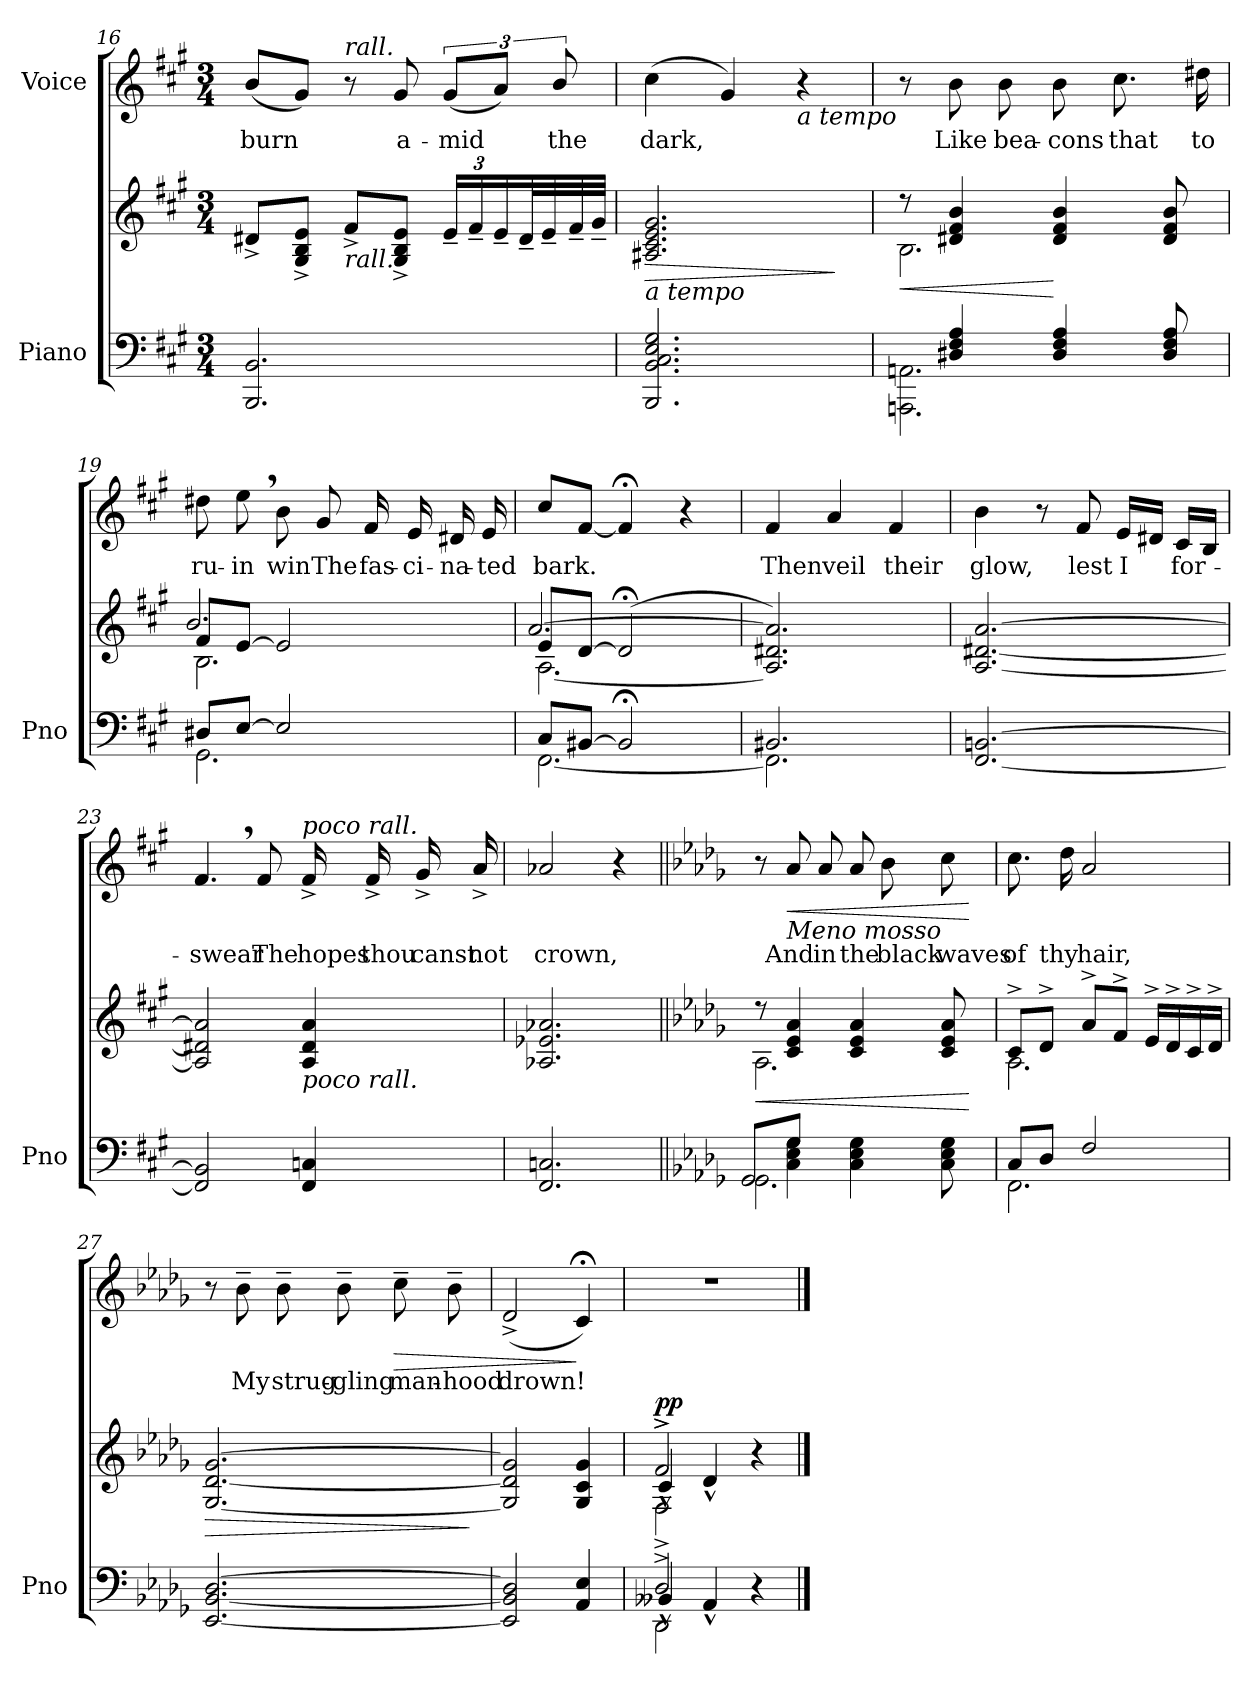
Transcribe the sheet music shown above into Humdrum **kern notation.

**kern	**kern	**dynam	**kern	**text	**dynam
*part2	*part2	*part2	*part1	*part1	*part1
*staff3	*staff2	*staff2/3	*staff1	*staff1	*staff1
*I"Piano	*	*	*I"Voice	*	*
*I'Pno	*	*	*	*	*
!!LO:LB:g=z
*clefF4	*clefG2	*	*clefG2	*	*
*k[f#c#g#]	*k[f#c#g#]	*	*k[f#c#g#]	*	*
*M3/4	*M3/4	*	*M3/4	*	*
=16	=16	=16	=16	=16	=16
!	!	!	!	!LO:LY:b	!
2.BBB/ 2.BB/	8d#X^>/L	.	(8b/L	burn	.
.	8G#/^> 8B/^> 8e/^>J	.	8g#/J)	.	.
!	!	!	!LO:TX:a:i:t=rall.	!	!
!	!LO:TX:b:i:t=rall.	!	!	!	!
.	8f#^>/L	.	8r	.	.
!	!	!	!	!LO:LY:b	!
.	8G#/^> 8B/^> 8e/^>J	.	8g#/	a-	.
*	*Xbrackettup	*	*	*	*
!	!	!	!	!LO:LY:b	!
.	24e~/LL	.	(12g#/L	-mid	.
.	24f#~/	.	.	.	.
.	24e~/	.	12a/J)	.	.
.	32d#~/L	.	.	.	.
.	32e~/	.	.	.	.
!	!	!	!	!LO:LY:b	!
.	.	.	12b/	the	.
.	32f#~/	.	.	.	.
.	32g#~/JJJ	.	.	.	.
=17	=17	=17	=17	=17	=17
!	!LO:TX:b:i:t=a tempo	!	!	!	!
!	!	!LO:HP:b	!	!LO:LY:b	!
2.BBB/ 2.BB/ 2.C#/ 2.E/ 2.G#/	2.A#X/ 2.c#/ 2.e/ 2.g#/	>	(4cc#\	dark,	.
.	.	.	4g#/)	.	.
!	!	!	!LO:TX:b:i:t=a tempo	!	!
.	.	.	4r	.	.
.	.	]	.	.	.
=18	=18	=18	=18	=18	=18
*^	*	*	*	*	*
!	!	!	!LO:HP:b	!	!	!
*	*	*^	*	*	*	*
8ryy	2.AAAn\ 2.AAn\	8r	2.B\	<	8r	.	.
!	!	!	!	!	!	!LO:LY:b	!
4D#X/ 4F#/ 4A/	.	4d#X/ 4f#/ 4b/	.	.	8b\	Like	.
!	!	!	!	!	!	!LO:LY:b	!
.	.	.	.	.	8b\	bea-	.
!	!	!	!	!	!	!LO:LY:b	!
4D#/ 4F#/ 4A/	.	4d#/ 4f#/ 4b/	.	[	8b\	-cons	.
!	!	!	!	!	!	!LO:LY:b	!
.	.	.	.	.	8.cc#\	that	.
8D#/ 8F#/ 8A/	.	8d#/ 8f#/ 8b/	.	.	.	.	.
!	!	!	!	!	!	!LO:LY:b	!
.	.	.	.	.	16dd#X\	to	.
!!LO:PB:g=z
=19	=19	=19	=19	=19	=19	=19	=19
*	*	*	*^	*	*	*	*
!	!	!	!	!	!	!	!LO:LY:b	!
8D#X/L	2.GG#\	8f#/L	2.B\	2.b/	.	8dd#X\	ru-	.
!	!	!	!	!	!	!	!LO:LY:b	!
[8E/J	.	[8e/J	.	.	.	8ee,\	-in	.
!	!	!	!	!	!	!	!LO:LY:b	!
2E/]	.	2e/]	.	.	.	8b\	win	.
!	!	!	!	!	!	!	!LO:LY:b	!
.	.	.	.	.	.	8g#/	The	.
!	!	!	!	!	!	!	!LO:LY:b	!
.	.	.	.	.	.	16f#/	fas-	.
!	!	!	!	!	!	!	!LO:LY:b	!
.	.	.	.	.	.	16e/	-ci-	.
!	!	!	!	!	!	!	!LO:LY:b	!
.	.	.	.	.	.	16d#X/	-na-	.
!	!	!	!	!	!	!	!LO:LY:b	!
.	.	.	.	.	.	16e/	-ted	.
=20	=20	=20	=20	=20	=20	=20	=20	=20
!	!	!	!	!	!	!	!LO:LY:b	!
8C#/L	[2.FF#\	8e/L	[2.A\	[2.a/	.	8cc#/L	bark.	.
[8BB#X/J	.	[<8d/J	.	.	.	[>8f#/J	.	.
2BB#;</]	.	(<2d;</]	.	.	.	4f#;</]	.	.
.	.	.	.	.	.	4r	.	.
*	*	*v	*v	*v	*	*	*	*
=21	=21	=21	=21	=21	=21	=21
!	!	!	!	!	!LO:LY:b	!
2.BB#X/	2.FF#\]	2.A/] 2.d#X/ 2.a/])	.	4f#/	Then	.
!	!	!	!	!	!LO:LY:b	!
.	.	.	.	4a/	veil	.
!	!	!	!	!	!LO:LY:b	!
.	.	.	.	4f#/	their	.
*v	*v	*	*	*	*	*
=22	=22	=22	=22	=22	=22
!	!	!	!	!LO:LY:b	!
[2.FF#/ [2.BBn/	[2.A/ [>2.d#X/ [2.a/	.	4b\	glow,	.
.	.	.	8r	.	.
!	!	!	!	!LO:LY:b	!
.	.	.	8f#/	lest	.
!	!	!	!	!LO:LY:b	!
.	.	.	16e/LL	I	.
.	.	.	16d#X/JJ	.	.
!	!	!	!	!LO:LY:b	!
.	.	.	16c#/LL	for-	.
.	.	.	16B/JJ	.	.
!!LO:LB:g=z
=23	=23	=23	=23	=23	=23
!	!	!	!	!LO:LY:b	!
2FF#/] 2BBn/]	2A/] 2d#X/] 2a/]	.	4.f#,/	swear	.
!	!	!	!	!LO:LY:b	!
.	.	.	8f#/	The	.
!	!	!	!LO:TX:a:i:t=poco  rall.	!	!
!	!LO:TX:b:i:t=poco  rall.	!	!	!	!
!	!	!	!	!LO:LY:b	!
4FF#/ 4Cn/	4A/ 4d#/ 4a/	.	16f#^>/	hopes	.
!	!	!	!	!LO:LY:b	!
.	.	.	16f#^>/	thou	.
!	!	!	!	!LO:LY:b	!
.	.	.	16g#^>/	canst	.
!	!	!	!	!LO:LY:b	!
.	.	.	16a^>/	not	.
=24	=24	=24	=24	=24	=24
!	!	!	!	!LO:LY:b	!
2.FF#/ 2.Cn/	2.A-X/ 2.e-X/ 2.a-X/	.	2a-X/	crown,	.
.	.	.	4r	.	.
=25||	=25||	=25||	=25||	=25||	=25||
*k[b-e-a-d-g-]	*k[b-e-a-d-g-]	*	*k[b-e-a-d-g-]	*	*
*^	*	*	*	*	*
*	*^	*	*	*	*	*
!	!	!	!LO:TX:b:i:t=Meno  mosso	!	!	!	!
!	!	!LO:N:head=open	!	!LO:HP:b	!	!	!
*	*	*	*^	*	*	*	*
8ryy	2.GG-\	8GG-/L	8r	2.A-\	<	8r	.	.
!	!	!	!	!	!	!LO:TX:b:i:t=Meno mosso	!	!
!	!	!	!	!	!	!	!LO:LY:b	!LO:HP:b
4C\ 4E-\ 4G-\	.	8G-/J	4c/ 4e-/ 4a-/	.	.	8a-/	And	<
!	!	!	!	!	!	!	!LO:LY:b	!
.	.	2ryy	.	.	.	8a-/	in	.
!	!	!	!	!	!	!	!LO:LY:b	!
4C\ 4E-\ 4G-\	.	.	4c/ 4e-/ 4a-/	.	.	8a-/	the	.
!	!	!	!	!	!	!	!LO:LY:b	!
.	.	.	.	.	.	8b-\	black	.
!	!	!	!	!	!	!	!LO:LY:b	!
8C\ 8E-\ 8G-\	.	.	8c/ 8e-/ 8a-/	.	.	8cc\	waves	.
*v	*v	*v	*	*	*	*	*	*
*	*v	*v	*	*	*	*
.	.	[	.	.	[
!!LO:LB:g=z
=26	=26	=26	=26	=26	=26
*^	*^	*	*	*	*
!	!	!	!	!	!	!LO:LY:b	!
8C/L	2.FF\	8c^/L	2.A-\	.	8.cc\	of	.
8D-/J	.	8d-^/J	.	.	.	.	.
!	!	!	!	!	!	!LO:LY:b	!
.	.	.	.	.	16dd-\	thy	.
!	!	!	!	!	!	!LO:LY:b	!
2F/	.	8a-^</L	.	.	2a-/	hair,	.
.	.	8f^</J	.	.	.	.	.
.	.	16e-^</LL	.	.	.	.	.
.	.	16d-^</	.	.	.	.	.
.	.	16c^</	.	.	.	.	.
.	.	16d-^</JJ	.	.	.	.	.
*v	*v	*	*	*	*	*	*
*	*v	*v	*	*	*	*
=27	=27	=27	=27	=27	=27
!	!	!LO:HP:b	!	!	!
[2.EE-/ [>2.BB-/ [2.D-/	[2.G-/ [>2.d-/ [2.g-/	>	8r	.	.
!	!	!	!	!LO:LY:b	!
.	.	.	8b-~\	My	.
!	!	!	!	!LO:LY:b	!
.	.	.	8b-~\	strug-	.
!	!	!	!	!LO:LY:b	!
.	.	.	8b-~\	-gling	.
!	!	!	!	!LO:LY:b	!LO:HP:b
.	.	.	8cc~\	man-	>
!	!	!	!	!LO:LY:b	!
.	.	.	8b-~\	-hood	.
.	.	]	.	.	.
=28	=28	=28	=28	=28	=28
!	!	!	!	!LO:LY:b	!
2EE-/] 2BB-/] 2D-/]	2G-/] 2d-/] 2g-/]	.	(2d-^>/	drown!	.
4AA-/ 4E-/	4G-/ 4c/ 4g-/	.	4c;</)	.	]
=29	=29	=29	=29	=29	=29
*^	*^	*	*	*	*
*	*^	*	*^	*	*	*	*
!	!	!	!	!	!	!LO:DY:a	!	!	!
2D-^/	4BB--X^^/	2DD-^\	2f^/	4c^^/	2F^\	pp	2.r	.	.
.	4AA-^^/	.	.	4d-^^/	.	.	.	.	.
4r	4ryy	4ryy	4r	4ryy	4ryy	.	.	.	.
*v	*v	*v	*	*	*	*	*	*	*
*	*v	*v	*v	*	*	*	*
==	==	==	==	==	==
*-	*-	*-	*-	*-	*-
